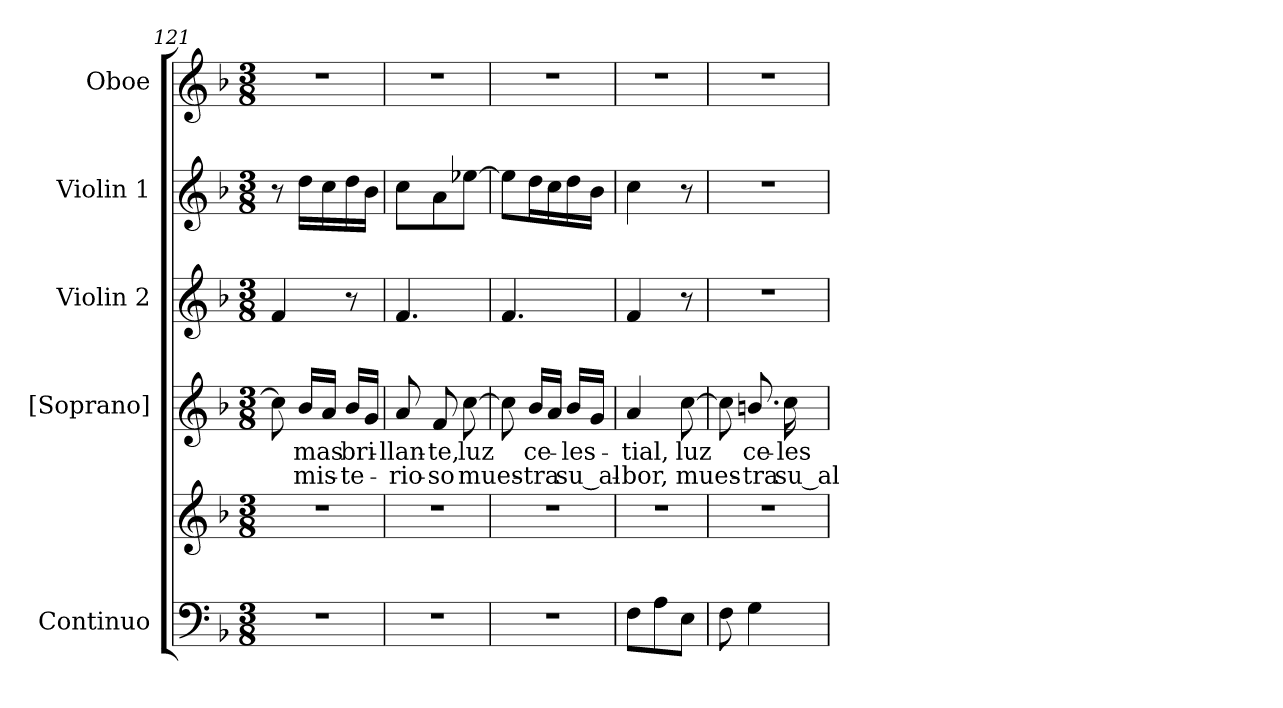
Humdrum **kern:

**kern	**kern	**kern	**text	**text	**kern	**kern	**kern
*part5	*part5	*part4	*part4	*part4	*part3	*part2	*part1
*staff6	*staff5	*staff4	*staff4	*staff4	*staff3	*staff2	*staff1
*I"Continuo	*	*I"[Soprano]	*	*	*I"Violin 2	*I"Violin 1	*I"Oboe
*I'Cont.	*	*I'S.	*	*	*I'Vln. 2	*I'Vln. 1	*I'Ob.
*clefF4	*clefG2	*clefG2	*	*	*clefG2	*clefG2	*clefG2
*k[b-]	*k[b-]	*k[b-]	*	*	*k[b-]	*k[b-]	*k[b-]
*F:	*F:	*F:	*	*	*F:	*F:	*F:
*M3/8	*M3/8	*M3/8	*	*	*M3/8	*M3/8	*M3/8
=121	=121	=121	=121	=121	=121	=121	=121
!LO:N:vis=1	!LO:N:vis=1	!	!	!	!	!	!LO:N:vis=1
4.r	4.r	8cci\]	.	.	4fi/	8r	4.r
!	!	!	!LO:LY:b:color=#000000	!LO:LY:b:color=#000000	!	!	!
.	.	16b-i/LL	mas	mis-	.	16ddi\LL	.
.	.	16ai/JJ	.	.	.	16cci\	.
!	!	!	!LO:LY:b:color=#000000	!LO:LY:b:color=#000000	!	!	!
.	.	16b-i/LL	bri-	-te-	8r	16ddi\	.
.	.	16gi/JJ	.	.	.	16b-i\JJ	.
=122	=122	=122	=122	=122	=122	=122	=122
!LO:N:vis=1	!LO:N:vis=1	!	!	!	!	!	!
!	!	!	!LO:LY:b:color=#000000	!LO:LY:b:color=#000000	!	!	!LO:N:vis=1
4.r	4.r	8ai/	-llan-	-rio-	4.fi/	8cci\L	4.r
!	!	!	!LO:LY:b:color=#000000	!LO:LY:b:color=#000000	!	!	!
.	.	8fi/	-te,	-so	.	8ai\	.
!	!	!	!LO:LY:b:color=#000000	!LO:LY:b:color=#000000	!	!	!
.	.	[8cci\	luz	mues-	.	[8ee-Xi\J	.
=123	=123	=123	=123	=123	=123	=123	=123
!LO:N:vis=1	!LO:N:vis=1	!	!	!	!	!	!LO:N:vis=1
4.r	4.r	8cci\]	.	.	4.fi/	8ee-i\L]	4.r
!	!	!	!LO:LY:b:color=#000000	!LO:LY:b:color=#000000	!	!	!
.	.	16b-i/LL	ce-	-tra	.	16ddi\L	.
.	.	16ai/JJ	.	.	.	16cci\	.
!	!	!	!LO:LY:b:color=#000000	!LO:LY:b:color=#000000	!	!	!
.	.	16b-i/LL	-les-	su_al-	.	16ddi\	.
.	.	16gi/JJ	.	.	.	16b-i\JJ	.
!!LO:PB:g=z
=124	=124	=124	=124	=124	=124	=124	=124
!	!LO:N:vis=1	!	!	!	!	!	!
!	!	!	!LO:LY:b:color=#000000	!LO:LY:b:color=#000000	!	!	!LO:N:vis=1
8Fi\L	4.r	4ai/	-tial,	-bor,	4fi/	4cci\	4.r
8Ai\	.	.	.	.	.	.	.
!	!	!	!LO:LY:b:color=#000000	!LO:LY:b:color=#000000	!	!	!
8Ei\J	.	[8cci\	luz	mues-	8r	8r	.
=125	=125	=125	=125	=125	=125	=125	=125
!	!LO:N:vis=1	!	!	!	!LO:N:vis=1	!LO:N:vis=1	!LO:N:vis=1
8Fi\	4.r	8cci\]	.	.	4.r	4.r	4.r
!	!	!	!LO:LY:b:color=#000000	!LO:LY:b:color=#000000	!	!	!
4Gi\	.	8.bni/	ce-	-tra	.	.	.
!	!	!	!LO:LY:b:color=#000000	!LO:LY:b:color=#000000	!	!	!
.	.	16cci\	-les-	su_al-	.	.	.
=	=	=	=	=	=	=	=
*-	*-	*-	*-	*-	*-	*-	*-
